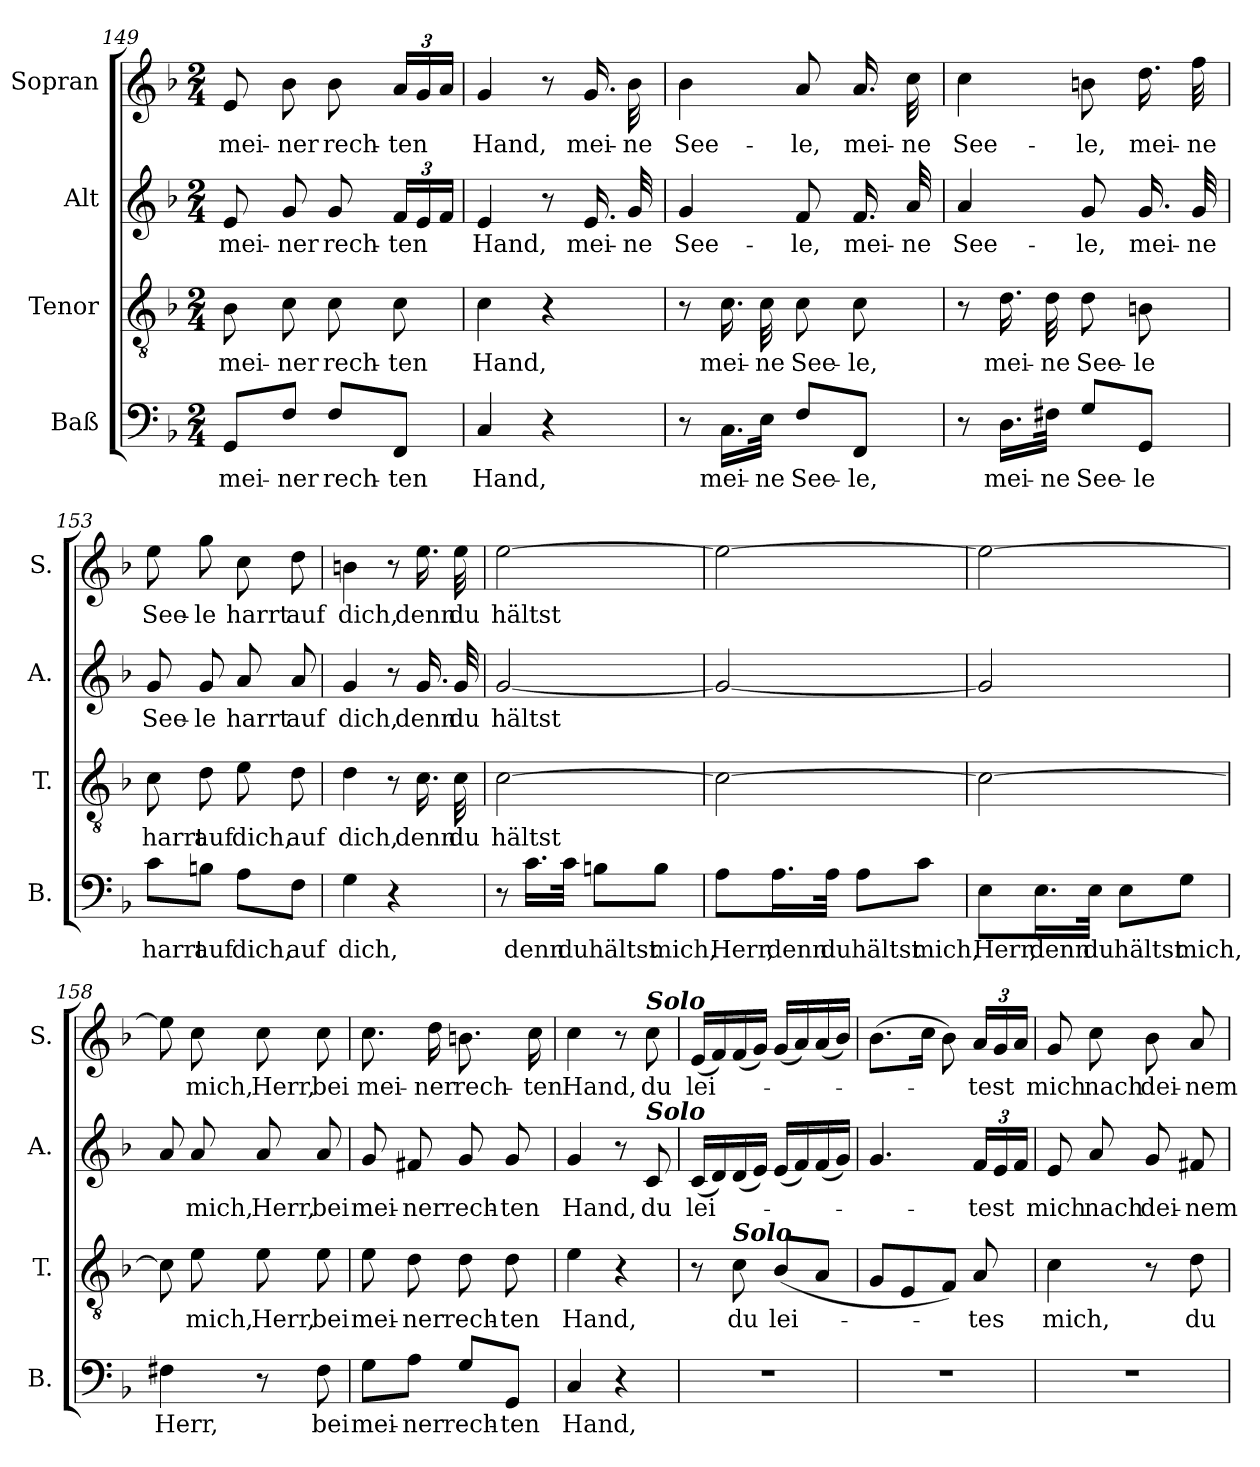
**kern	**text	**kern	**text	**kern	**text	**kern	**text
*part4	*part4	*part3	*part3	*part2	*part2	*part1	*part1
*staff4	*staff4	*staff3	*staff3	*staff2	*staff2	*staff1	*staff1
*I"Baß	*	*I"Tenor	*	*I"Alt	*	*I"Sopran	*
*I'B.	*	*I'T.	*	*I'A.	*	*I'S.	*
*clefF4	*	*clefGv2	*	*clefG2	*	*clefG2	*
*k[b-]	*	*k[b-]	*	*k[b-]	*	*k[b-]	*
*F:	*	*F:	*	*F:	*	*F:	*
*M2/4	*	*M2/4	*	*M2/4	*	*M2/4	*
=149	=149	=149	=149	=149	=149	=149	=149
!	!LO:LY:b	!	!LO:LY:b	!	!LO:LY:b	!	!LO:LY:b
8GG/L	mei-	8B-\	mei-	8e/	mei-	8e/	mei-
!	!LO:LY:b	!	!LO:LY:b	!	!LO:LY:b	!	!LO:LY:b
8F/J	-ner	8c\	-ner	8g/	-ner	8b-\	-ner
!	!LO:LY:b	!	!LO:LY:b	!	!LO:LY:b	!	!LO:LY:b
8F/L	rech-	8c\	rech-	8g/	rech-	8b-\	rech-
!	!LO:LY:b	!	!LO:LY:b	!	!LO:LY:b	!	!LO:LY:b
8FF/J	-ten	8c\	-ten	24f/LL	-ten	24a/LL	-ten
.	.	.	.	24e/	.	24g/	.
.	.	.	.	24f/JJ	.	24a/JJ	.
=150	=150	=150	=150	=150	=150	=150	=150
!	!LO:LY:b	!	!LO:LY:b	!	!LO:LY:b	!	!LO:LY:b
4C/	Hand,	4c\	Hand,	4e/	Hand,	4g/	Hand,
4r	.	4r	.	8r	.	8r	.
!	!	!	!	!	!LO:LY:b	!	!LO:LY:b
.	.	.	.	16.e/	mei-	16.g/	mei-
!	!	!	!	!	!LO:LY:b	!	!LO:LY:b
.	.	.	.	32g/	-ne	32b-\	-ne
=151	=151	=151	=151	=151	=151	=151	=151
!	!	!	!	!	!LO:LY:b	!	!LO:LY:b
8r	.	8r	.	4g/	See-	4b-\	See-
!	!LO:LY:b	!	!LO:LY:b	!	!	!	!
16.C\LL	mei-	16.c\	mei-	.	.	.	.
!	!LO:LY:b	!	!LO:LY:b	!	!	!	!
32E\JJk	-ne	32c\	-ne	.	.	.	.
!	!LO:LY:b	!	!LO:LY:b	!	!LO:LY:b	!	!LO:LY:b
8F/L	See-	8c\	See-	8f/	-le,	8a/	-le,
!	!LO:LY:b	!	!LO:LY:b	!	!LO:LY:b	!	!LO:LY:b
8FF/J	-le,	8c\	-le,	16.f/	mei-	16.a/	mei-
!	!	!	!	!	!LO:LY:b	!	!LO:LY:b
.	.	.	.	32a/	-ne	32cc\	-ne
=152	=152	=152	=152	=152	=152	=152	=152
!	!	!	!	!	!LO:LY:b	!	!LO:LY:b
8r	.	8r	.	4a/	See-	4cc\	See-
!	!LO:LY:b	!	!LO:LY:b	!	!	!	!
16.D\LL	mei-	16.d\	mei-	.	.	.	.
!	!LO:LY:b	!	!LO:LY:b	!	!	!	!
32F#X\JJk	-ne	32d\	-ne	.	.	.	.
!	!LO:LY:b	!	!LO:LY:b	!	!LO:LY:b	!	!LO:LY:b
8G/L	See-	8d\	See-	8g/	-le,	8bn\	-le,
!	!LO:LY:b	!	!LO:LY:b	!	!LO:LY:b	!	!LO:LY:b
8GG/J	-le	8Bn\	-le	16.g/	mei-	16.dd\	mei-
!	!	!	!	!	!LO:LY:b	!	!LO:LY:b
.	.	.	.	32g/	-ne	32ff\	-ne
!!LO:LB:g=z
=153	=153	=153	=153	=153	=153	=153	=153
!	!LO:LY:b	!	!LO:LY:b	!	!LO:LY:b	!	!LO:LY:b
8c\L	harrt	8c\	harrt	8g/	See-	8ee\	See-
!	!LO:LY:b	!	!LO:LY:b	!	!LO:LY:b	!	!LO:LY:b
8Bn\J	auf	8d\	auf	8g/	-le	8gg\	-le
!	!LO:LY:b	!	!LO:LY:b	!	!LO:LY:b	!	!LO:LY:b
8A\L	dich,	8e\	dich,	8a/	harrt	8cc\	harrt
!	!LO:LY:b	!	!LO:LY:b	!	!LO:LY:b	!	!LO:LY:b
8F\J	auf	8d\	auf	8a/	auf	8dd\	auf
=154	=154	=154	=154	=154	=154	=154	=154
!	!LO:LY:b	!	!LO:LY:b	!	!LO:LY:b	!	!LO:LY:b
4G\	dich,	4d\	dich,	4g/	dich,	4bn\	dich,
4r	.	8r	.	8r	.	8r	.
!	!	!	!LO:LY:b	!	!LO:LY:b	!	!LO:LY:b
.	.	16.c\	denn	16.g/	denn	16.ee\	denn
!	!	!	!LO:LY:b	!	!LO:LY:b	!	!LO:LY:b
.	.	32c\	du	32g/	du	32ee\	du
=155	=155	=155	=155	=155	=155	=155	=155
!	!	!	!LO:LY:b	!	!LO:LY:b	!	!LO:LY:b
8r	.	[2c\	hältst	[2g/	hältst	[2ee\	hältst
!	!LO:LY:b	!	!	!	!	!	!
16.c\LL	denn	.	.	.	.	.	.
!	!LO:LY:b	!	!	!	!	!	!
32c\JJk	du	.	.	.	.	.	.
!	!LO:LY:b	!	!	!	!	!	!
8Bn\L	hältst	.	.	.	.	.	.
!	!LO:LY:b	!	!	!	!	!	!
8B\J	mich,	.	.	.	.	.	.
=156	=156	=156	=156	=156	=156	=156	=156
!	!LO:LY:b	!	!	!	!	!	!
8A\L	Herr,	2c\_	.	2g/_	.	2ee\_	.
!	!LO:LY:b	!	!	!	!	!	!
16.A\L	denn	.	.	.	.	.	.
!	!LO:LY:b	!	!	!	!	!	!
32A\JJk	du	.	.	.	.	.	.
!	!LO:LY:b	!	!	!	!	!	!
8A\L	hältst	.	.	.	.	.	.
!	!LO:LY:b	!	!	!	!	!	!
8c\J	mich,	.	.	.	.	.	.
=157	=157	=157	=157	=157	=157	=157	=157
!	!LO:LY:b	!	!	!	!	!	!
8E\L	Herr,	2c\_	.	2g/]	.	2ee\_	.
!	!LO:LY:b	!	!	!	!	!	!
16.E\L	denn	.	.	.	.	.	.
!	!LO:LY:b	!	!	!	!	!	!
32E\JJk	du	.	.	.	.	.	.
!	!LO:LY:b	!	!	!	!	!	!
8E\L	hältst	.	.	.	.	.	.
!	!LO:LY:b	!	!	!	!	!	!
8G\J	mich,	.	.	.	.	.	.
!!LO:LB:g=z
=158	=158	=158	=158	=158	=158	=158	=158
!	!LO:LY:b	!	!	!	!	!	!
4F#X\	Herr,	8c\]	.	8a/	.	8ee\]	.
!	!	!	!LO:LY:b	!	!LO:LY:b	!	!LO:LY:b
.	.	8e\	mich,	8a/	mich,	8cc\	mich,
!	!	!	!LO:LY:b	!	!LO:LY:b	!	!LO:LY:b
8r	.	8e\	Herr,	8a/	Herr,	8cc\	Herr,
!	!LO:LY:b	!	!LO:LY:b	!	!LO:LY:b	!	!LO:LY:b
8F#\	bei	8e\	bei	8a/	bei	8cc\	bei
=159	=159	=159	=159	=159	=159	=159	=159
!	!LO:LY:b	!	!LO:LY:b	!	!LO:LY:b	!	!LO:LY:b
8G\L	mei-	8e\	mei-	8g/	mei-	8.cc\	mei-
!	!LO:LY:b	!	!LO:LY:b	!	!LO:LY:b	!	!
8A\J	-ner	8d\	-ner	8f#X/	-ner	.	.
!	!	!	!	!	!	!	!LO:LY:b
.	.	.	.	.	.	16dd\	-ner
!	!LO:LY:b	!	!LO:LY:b	!	!LO:LY:b	!	!LO:LY:b
8G/L	rech-	8d\	rech-	8g/	rech-	8.bn\	rech-
!	!LO:LY:b	!	!LO:LY:b	!	!LO:LY:b	!	!
8GG/J	-ten	8d\	-ten	8g/	-ten	.	.
!	!	!	!	!	!	!	!LO:LY:b
.	.	.	.	.	.	16cc\	-ten
=160	=160	=160	=160	=160	=160	=160	=160
!	!LO:LY:b	!	!LO:LY:b	!	!LO:LY:b	!	!LO:LY:b
4C/	Hand,	4e\	Hand,	4g/	Hand,	4cc\	Hand,
4r	.	4r	.	8r	.	8r	.
!	!	!	!	!	!	!LO:TX:a:Bi:t=Solo	!
!	!	!	!	!LO:TX:a:Bi:t=Solo	!	!	!
!	!	!	!	!	!LO:LY:b	!	!LO:LY:b
.	.	.	.	8c/	du	8cc\	du
=161	=161	=161	=161	=161	=161	=161	=161
!	!	!	!	!	!LO:LY:b	!	!LO:LY:b
2r	.	8r	.	(<16c/LL	lei-	(<16e/LL	lei-
.	.	.	.	16d/)	.	16f/)	.
!	!	!LO:TX:a:Bi:t=Solo	!	!	!	!	!
!	!	!	!LO:LY:b	!	!	!	!
.	.	8c\	du	(<16d/	.	(<16f/	.
.	.	.	.	16e/JJ)	.	16g/JJ)	.
!	!	!	!LO:LY:b	!	!	!	!
.	.	(<8B-/L	lei-	(<16e/LL	.	(<16g/LL	.
.	.	.	.	16f/)	.	16a/)	.
.	.	8A/J	.	(<16f/	.	(<16a/	.
.	.	.	.	16g/JJ)	.	16b-/JJ)	.
=162	=162	=162	=162	=162	=162	=162	=162
2r	.	8G/L	.	4.g/	.	(>8.b-\L	.
.	.	8E/	.	.	.	.	.
.	.	.	.	.	.	16cc\Jk	.
.	.	8F/J)	.	.	.	8b-\)	.
!	!	!	!LO:LY:b	!	!LO:LY:b	!	!LO:LY:b
.	.	8A/	-tes	24f/LL	-test	24a/LL	-test
.	.	.	.	24e/	.	24g/	.
.	.	.	.	24f/JJ	.	24a/JJ	.
!!LO:PB:g=z
=163	=163	=163	=163	=163	=163	=163	=163
!	!	!	!LO:LY:b	!	!LO:LY:b	!	!LO:LY:b
2r	.	4c\	mich,	8e/	mich	8g/	mich
!	!	!	!	!	!LO:LY:b	!	!LO:LY:b
.	.	.	.	8a/	nach	8cc\	nach
!	!	!	!	!	!LO:LY:b	!	!LO:LY:b
.	.	8r	.	8g/	dei-	8b-\	dei-
!	!	!	!LO:LY:b	!	!LO:LY:b	!	!LO:LY:b
.	.	8d\	du	8f#X/	-nem	8a/	-nem
=	=	=	=	=	=	=	=
*-	*-	*-	*-	*-	*-	*-	*-
